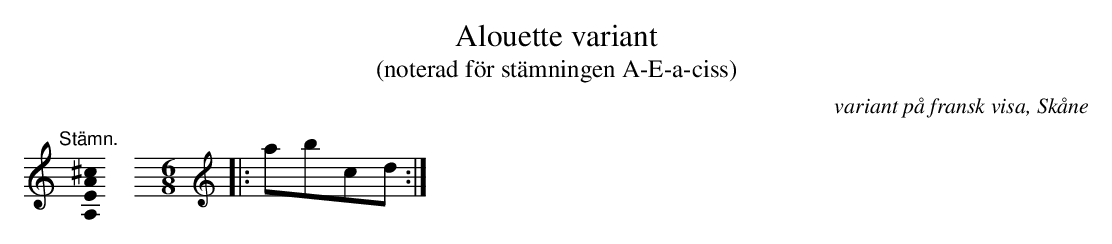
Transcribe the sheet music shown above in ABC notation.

X:1
T:Alouette variant
T:(noterad för stämningen A-E-a-ciss)
O:variant på fransk visa, Skåne
U:o=+open+
M:none
K:A
[K:C]
"@-20,30 Stämn."[A,EA^c]0 \
[M:6/8]\
[K:C clef=treble]\
|: abcd :|
